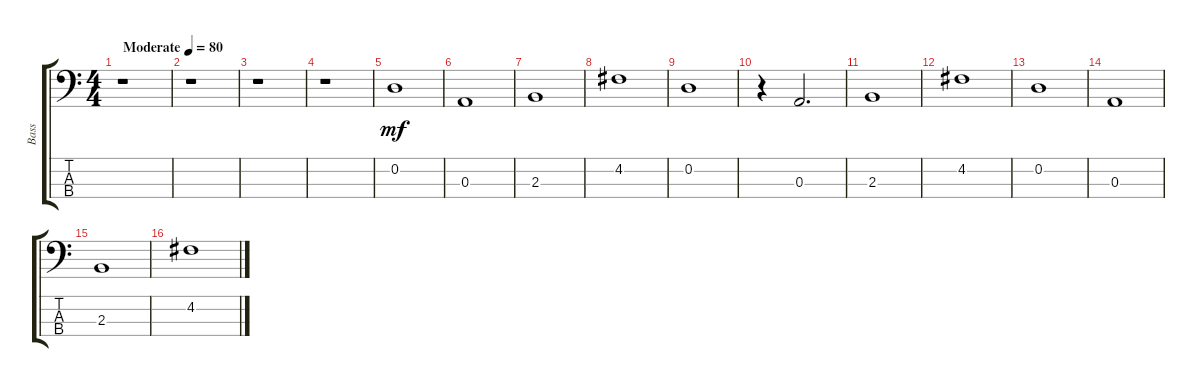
\track ("Bass" "Bass") {instrument contrabass}
\staff {score tabs}
\tuning (G2 D2 A1 E1) {hide}
\ts (4 4)
\tempo (80 "Moderate")
\clef f4
\ks c
r.1{dy mf instrument contrabass} |
r.1 |
r.1 |
r.1 |
0.2.1 |
0.3.1 |
2.3.1 |
4.2.1 |
0.2.1 |
r.4 0.3.2{d} |
2.3.1 |
4.2.1 |
0.2.1 |
0.3.1 |
2.3.1 |
4.2.1
